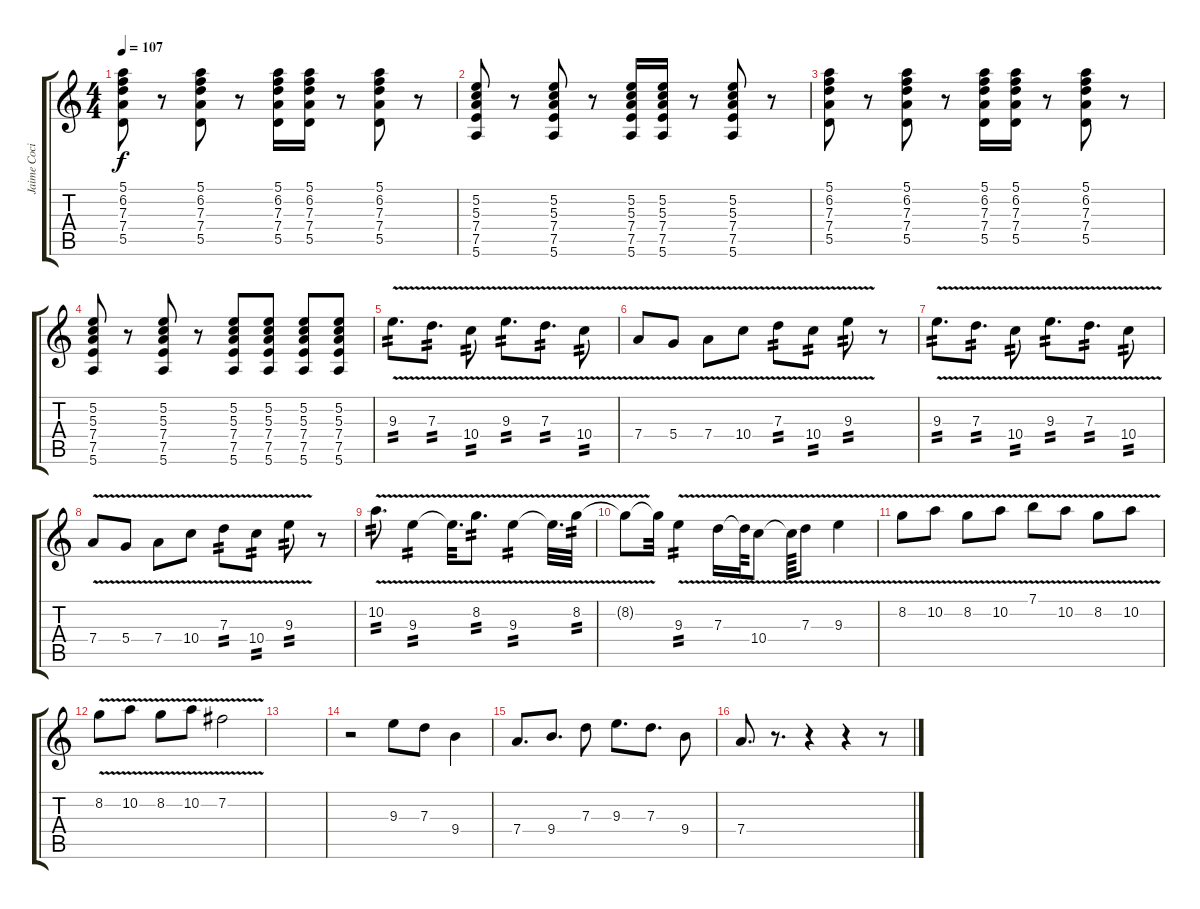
\track ("Jaime Cocina" "Jaime Coci") {instrument distortionguitar}
\staff {score tabs}
\tuning (E4 B3 G3 D3 A2 E2) {hide}
\ts (4 4)
\tempo 107
\clef g2
\ks c
(5.1 6.2 7.3 7.4 5.5).8{dy f volume 7} r.8 (5.1 6.2 7.3 7.4 5.5).8 r.8 (5.1 6.2 7.3 7.4 5.5).16 (5.1 6.2 7.3 7.4 5.5).16 r.8 (5.1 6.2 7.3 7.4 5.5).8 r.8 |
(5.2 5.3 7.4 7.5 5.6).8 r.8 (5.2 5.3 7.4 7.5 5.6).8 r.8 (5.2 5.3 7.4 7.5 5.6).16 (5.2 5.3 7.4 7.5 5.6).16 r.8 (5.2 5.3 7.4 7.5 5.6).8 r.8 |
(5.1 6.2 7.3 7.4 5.5).8 r.8 (5.1 6.2 7.3 7.4 5.5).8 r.8 (5.1 6.2 7.3 7.4 5.5).16 (5.1 6.2 7.3 7.4 5.5).16 r.8 (5.1 6.2 7.3 7.4 5.5).8 r.8 |
(5.2 5.3 7.4 7.5 5.6).8 r.8 (5.2 5.3 7.4 7.5 5.6).8 r.8 (5.2 5.3 7.4 7.5 5.6).8 (5.2 5.3 7.4 7.5 5.6).8 (5.2 5.3 7.4 7.5 5.6).8 (5.2 5.3 7.4 7.5 5.6).8 |
9.3{v}.8{d tp 2 volume 12} 7.3{v}.8{d tp 2} 10.4{v}.8{tp 2} 9.3{v}.8{d tp 2} 7.3{v}.8{d tp 2} 10.4{v}.8{tp 2} |
7.4{v}.8 5.4{v}.8 7.4{v}.8 10.4{v}.8 7.3{v}.8{tp 2} 10.4{v}.8{tp 2} 9.3{v}.8{tp 2} r.8 |
9.3{v}.8{d tp 2} 7.3{v}.8{d tp 2} 10.4{v}.8{tp 2} 9.3{v}.8{d tp 2} 7.3{v}.8{d tp 2} 10.4{v}.8{tp 2} |
7.4{v}.8 5.4{v}.8 7.4{v}.8 10.4{v}.8 7.3{v}.8{tp 2} 10.4{v}.8{tp 2} 9.3{v}.8{tp 2} r.8 |
10.2{v}.8{d tp 2} 9.3{v}.4{tp 2} 9.3{t}.32{d} 8.2{v}.8{d tp 2} 9.3{v}.4{tp 2} 9.3{t}.32{d} 8.2{v}.32{tp 2} |
8.2{t}.8 8.2{t}.32 9.3{v}.4{tp 2} 7.3{v}.16 7.3{t}.64 10.4{v}.8 10.4{t}.64 7.3{v}.8 9.3{v}.4 |
8.2{v}.8 10.2{v}.8 8.2{v}.8 10.2{v}.8 7.1{v}.8 10.2{v}.8 8.2{v}.8 10.2{v}.8 |
8.2{v}.8 10.2{v}.8 8.2{v}.8 10.2{v}.8 7.2{v}.2 |
|
r.2{volume 10} 9.3.8 7.3.8 9.4.4 |
7.4.8{d} 9.4.8{d} 7.3.8 9.3.8{d} 7.3.8{d} 9.4.8 |
7.4.8{d} r.8{d} r.4 r.4 r.8
